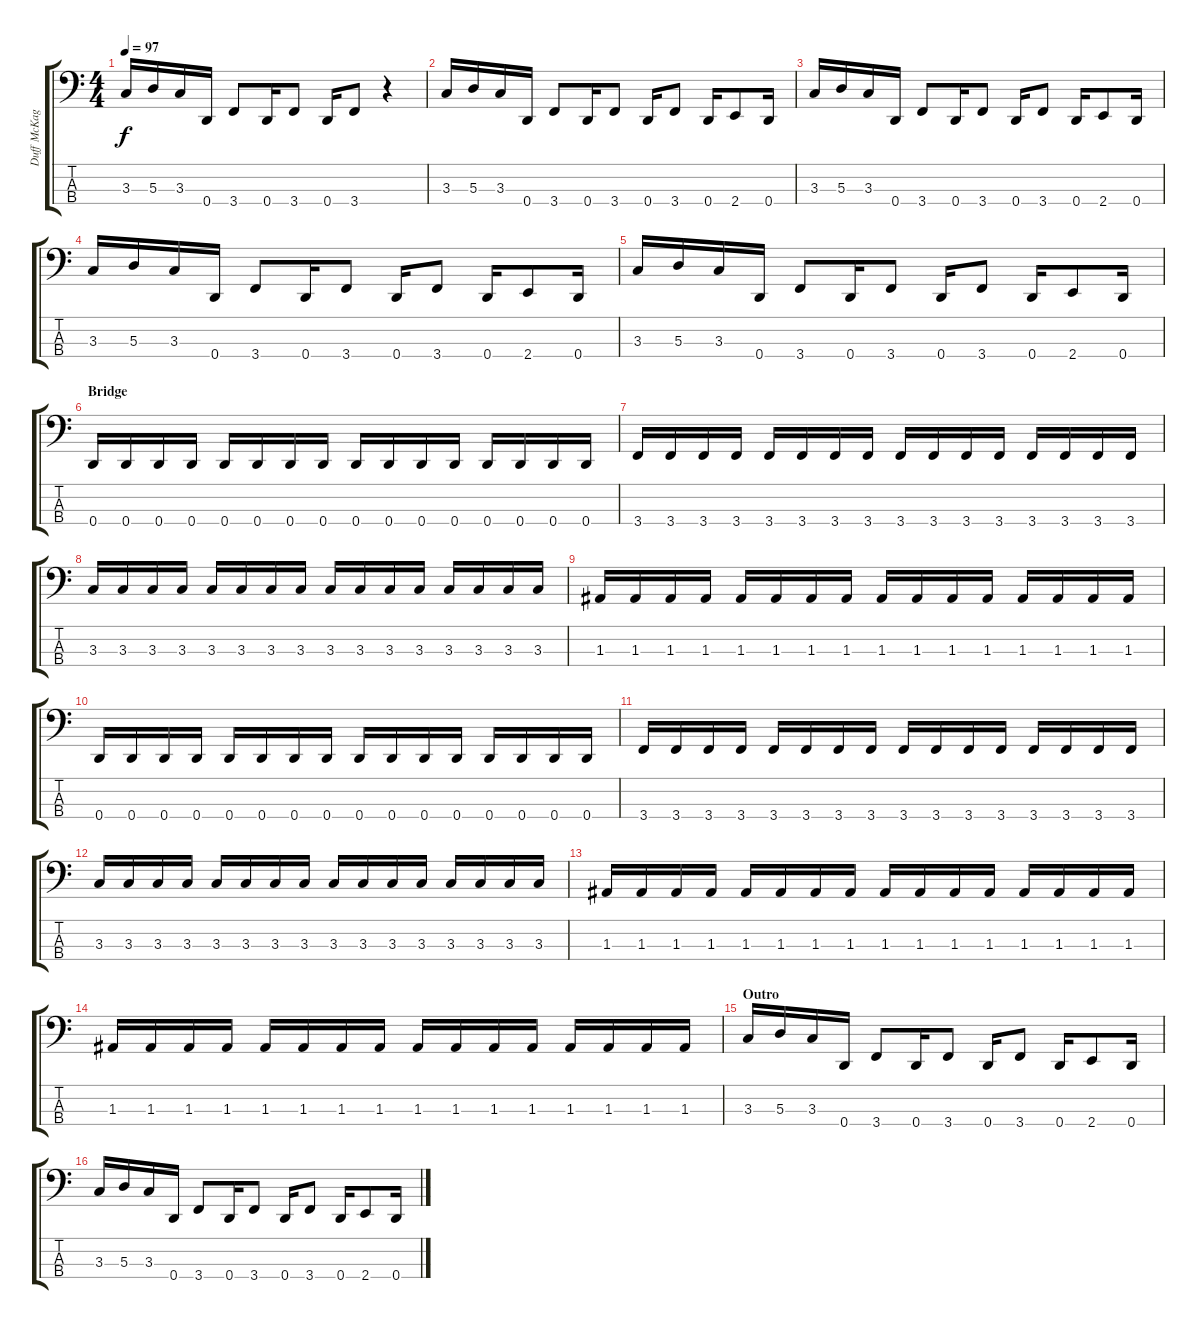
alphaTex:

\track ("Duff McKagan" "Duff McKag") {instrument electricbasspick}
\staff {score tabs}
\tuning (G2 D2 A1 D1) {hide}
\ts (4 4)
\tempo 97
\clef f4
\ks c
3.3.16{dy f} 5.3.16 3.3.16 0.4.16 3.4.8 0.4.16 3.4.8 0.4.16 3.4.8 r.4 |
3.3.16 5.3.16 3.3.16 0.4.16 3.4.8 0.4.16 3.4.8 0.4.16 3.4.8 0.4.16 2.4.8 0.4.16 |
3.3.16 5.3.16 3.3.16 0.4.16 3.4.8 0.4.16 3.4.8 0.4.16 3.4.8 0.4.16 2.4.8 0.4.16 |
3.3.16 5.3.16 3.3.16 0.4.16 3.4.8 0.4.16 3.4.8 0.4.16 3.4.8 0.4.16 2.4.8 0.4.16 |
3.3.16 5.3.16 3.3.16 0.4.16 3.4.8 0.4.16 3.4.8 0.4.16 3.4.8 0.4.16 2.4.8 0.4.16 |
\section ("" "Bridge")
0.4.16 0.4.16 0.4.16 0.4.16 0.4.16 0.4.16 0.4.16 0.4.16 0.4.16 0.4.16 0.4.16 0.4.16 0.4.16 0.4.16 0.4.16 0.4.16 |
3.4.16 3.4.16 3.4.16 3.4.16 3.4.16 3.4.16 3.4.16 3.4.16 3.4.16 3.4.16 3.4.16 3.4.16 3.4.16 3.4.16 3.4.16 3.4.16 |
3.3.16 3.3.16 3.3.16 3.3.16 3.3.16 3.3.16 3.3.16 3.3.16 3.3.16 3.3.16 3.3.16 3.3.16 3.3.16 3.3.16 3.3.16 3.3.16 |
1.3.16 1.3.16 1.3.16 1.3.16 1.3.16 1.3.16 1.3.16 1.3.16 1.3.16 1.3.16 1.3.16 1.3.16 1.3.16 1.3.16 1.3.16 1.3.16 |
0.4.16 0.4.16 0.4.16 0.4.16 0.4.16 0.4.16 0.4.16 0.4.16 0.4.16 0.4.16 0.4.16 0.4.16 0.4.16 0.4.16 0.4.16 0.4.16 |
3.4.16 3.4.16 3.4.16 3.4.16 3.4.16 3.4.16 3.4.16 3.4.16 3.4.16 3.4.16 3.4.16 3.4.16 3.4.16 3.4.16 3.4.16 3.4.16 |
3.3.16 3.3.16 3.3.16 3.3.16 3.3.16 3.3.16 3.3.16 3.3.16 3.3.16 3.3.16 3.3.16 3.3.16 3.3.16 3.3.16 3.3.16 3.3.16 |
1.3.16 1.3.16 1.3.16 1.3.16 1.3.16 1.3.16 1.3.16 1.3.16 1.3.16 1.3.16 1.3.16 1.3.16 1.3.16 1.3.16 1.3.16 1.3.16 |
1.3.16 1.3.16 1.3.16 1.3.16 1.3.16 1.3.16 1.3.16 1.3.16 1.3.16 1.3.16 1.3.16 1.3.16 1.3.16 1.3.16 1.3.16 1.3.16 |
\section ("" "Outro")
3.3.16 5.3.16 3.3.16 0.4.16 3.4.8 0.4.16 3.4.8 0.4.16 3.4.8 0.4.16 2.4.8 0.4.16 |
3.3.16 5.3.16 3.3.16 0.4.16 3.4.8 0.4.16 3.4.8 0.4.16 3.4.8 0.4.16 2.4.8 0.4.16
